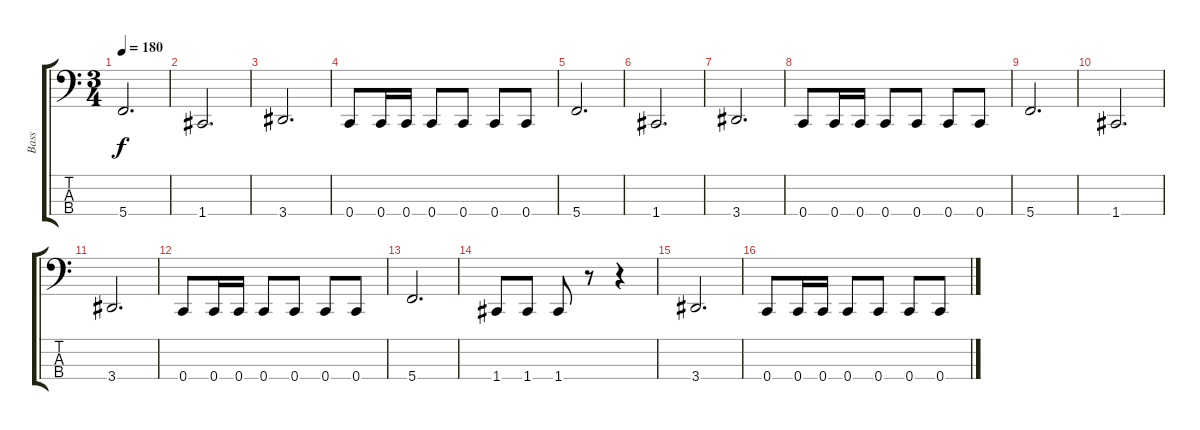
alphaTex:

\track ("Bass" "Bass") {instrument electricbassfinger}
\staff {score tabs}
\tuning (Eb2 Bb1 F1 C1) {hide}
\ts (3 4)
\tempo 180
\clef f4
\ks c
5.4.2{d dy f} |
1.4.2{d} |
3.4.2{d} |
0.4.8 0.4.16 0.4.16 0.4.8 0.4.8 0.4.8 0.4.8 |
5.4.2{d} |
1.4.2{d} |
3.4.2{d} |
0.4.8 0.4.16 0.4.16 0.4.8 0.4.8 0.4.8 0.4.8 |
5.4.2{d} |
1.4.2{d} |
3.4.2{d} |
0.4.8 0.4.16 0.4.16 0.4.8 0.4.8 0.4.8 0.4.8 |
5.4.2{d} |
1.4.8 1.4.8 1.4.8 r.8 r.4 |
3.4.2{d} |
0.4.8 0.4.16 0.4.16 0.4.8 0.4.8 0.4.8 0.4.8
